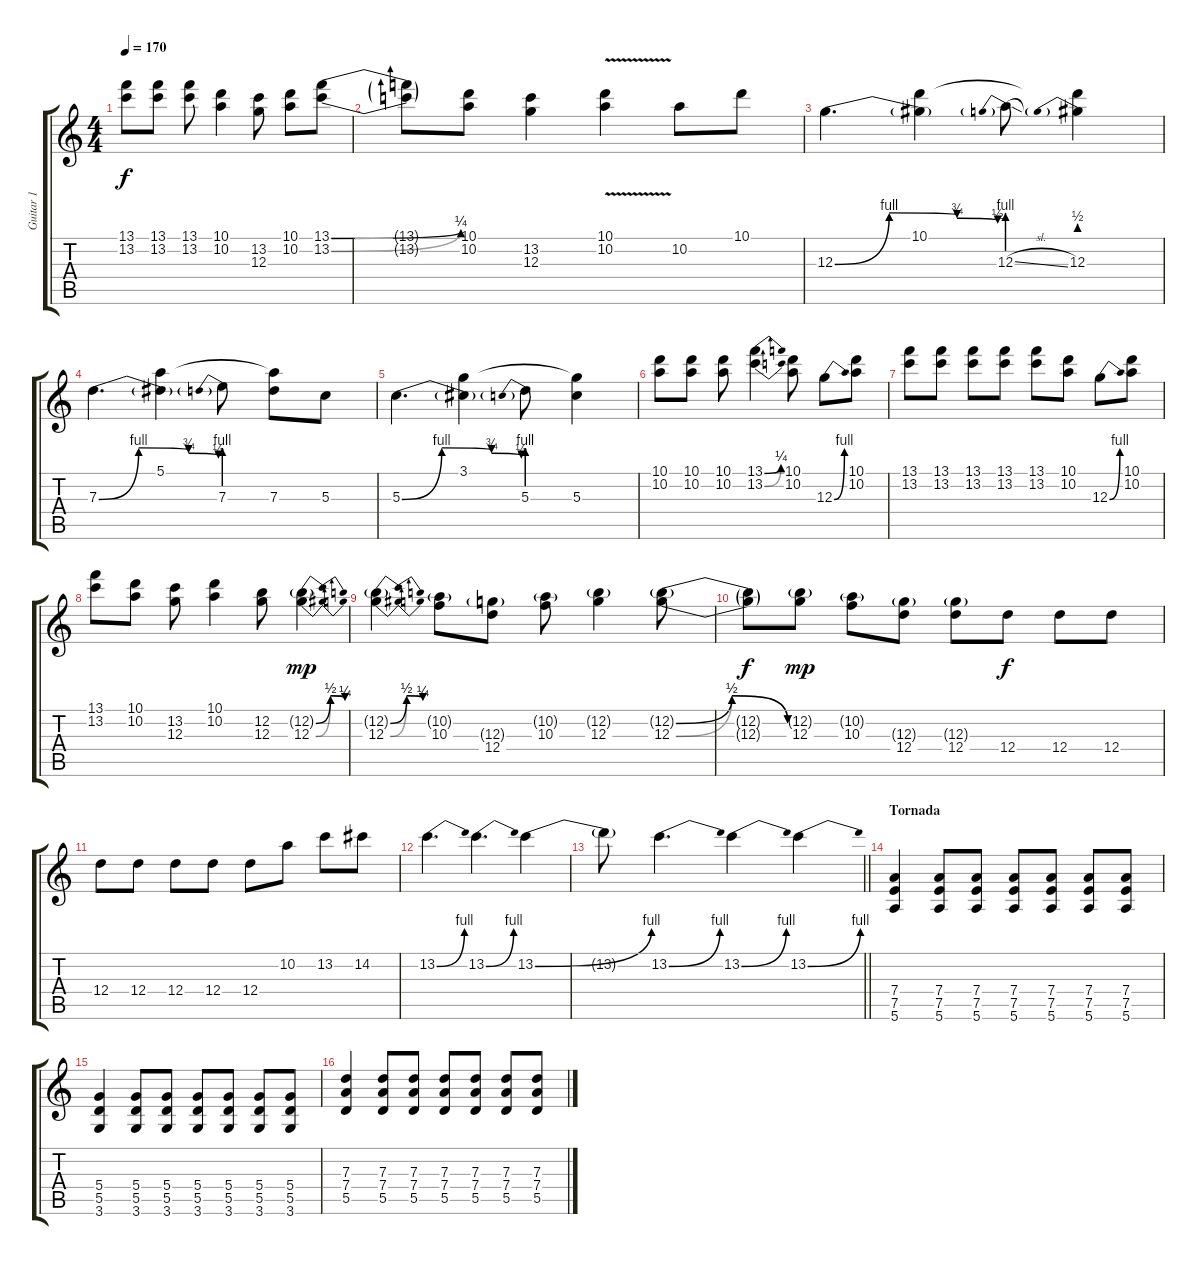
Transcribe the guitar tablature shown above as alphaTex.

\track ("Guitar 1" "Guitar 1") {instrument overdrivenguitar}
\staff {score tabs}
\tuning (E4 B3 G3 D3 A2 E2) {hide}
\ts (4 4)
\tempo 170
\clef g2
\ks c
(13.1 13.2).8{dy f} (13.1 13.2).8 (13.1 13.2).8 (10.1 10.2).4 (13.2 12.3).8 (10.1 10.2).8 (13.1{be (bend 0 0 60 1)} 13.2{be (bend 0 0 60 1)}).8 |
(13.1{t} 13.2{t}).8 (10.1 10.2).8 (13.2 12.3).4 (10.1 10.2{v}).4 10.2.8 10.1.8 |
12.3{be (custom 0 0 20 4 45 3 60 2)}.4{d} (10.1 12.3{t}).4 12.3{be (prebend 0 4 60 4) sl}.8 (10.1{t} 12.3{be (prebend 0 2 60 2)}).4 |
7.3{be (custom 0 0 20 4 45 3 60 2)}.4{d} (5.1 7.3{t}).4 7.3{be (prebend 0 4 60 4)}.8 (5.1{t} 7.3).8 5.3.8 |
5.3{be (custom 0 0 20 4 45 3 60 2)}.4{d} (3.1 5.3{t}).4 5.3{be (prebend 0 4 60 4)}.8 (3.1{t} 5.3).4 |
(10.1 10.2).8 (10.1 10.2).8 (10.1 10.2).8 (13.1{be (bend 0 0 60 1)} 13.2{be (bend 0 0 60 1)}).4 (10.1 10.2).8 12.3{be (bend 0 0 60 4)}.8 (10.1 10.2).8 |
(13.1 13.2).8 (13.1 13.2).8 (13.1 13.2).8 (13.1 13.2).8 (13.1 13.2).8 (10.1 10.2).8 12.3{be (bend 0 0 60 4)}.8 (10.1 10.2).8 |
(13.1 13.2).8 (10.1 10.2).8 (13.2 12.3).8 (10.1 10.2).4 (12.2 12.3).8 (12.2{be (bendrelease 0 0 30 2 30 2 60 1) g} 12.3{be (bendrelease 0 0 30 2 30 2 60 1)}).4{dy mp} |
(12.2{be (bendrelease 0 0 30 2 30 2 60 1) g} 12.3{be (bendrelease 0 0 30 2 30 2 60 1)}).4 (10.2{g} 10.3).8 (12.3{g} 12.4).8 (10.2{g} 10.3).8 (12.2{g} 12.3).4 (12.2{be (bendrelease 0 0 30 2 30 2 60 0) g} 12.3{be (bendrelease 0 0 30 2 30 2 60 0)}).8 |
(12.2{t} 12.3{t}).8{dy f} (12.2{g} 12.3).8{dy mp} (10.2{g} 10.3).8 (12.3{g} 12.4).8 (12.3{g} 12.4).8 12.4.8{dy f} 12.4.8 12.4.8 |
12.4.8 12.4.8 12.4.8 12.4.8 12.4.8 10.2.8 13.2.8 14.2.8 |
13.2{be (bend 0 0 60 4)}.4{d} 13.2{be (bend 0 0 60 4)}.4{d} 13.2{be (bend 0 0 60 4)}.4 |
\barLineRight lightlight
13.2{t}.8 13.2{be (bend 0 0 60 4)}.4{d} 13.2{be (bend 0 0 60 4)}.4 13.2{be (bend 0 0 60 4)}.4 |
\section ("" "Tornada")
(7.4 7.5 5.6).4 (7.4 7.5 5.6).8 (7.4 7.5 5.6).8 (7.4 7.5 5.6).8 (7.4 7.5 5.6).8 (7.4 7.5 5.6).8 (7.4 7.5 5.6).8 |
(5.4 5.5 3.6).4 (5.4 5.5 3.6).8 (5.4 5.5 3.6).8 (5.4 5.5 3.6).8 (5.4 5.5 3.6).8 (5.4 5.5 3.6).8 (5.4 5.5 3.6).8 |
(7.3 7.4 5.5).4 (7.3 7.4 5.5).8 (7.3 7.4 5.5).8 (7.3 7.4 5.5).8 (7.3 7.4 5.5).8 (7.3 7.4 5.5).8 (7.3 7.4 5.5).8
